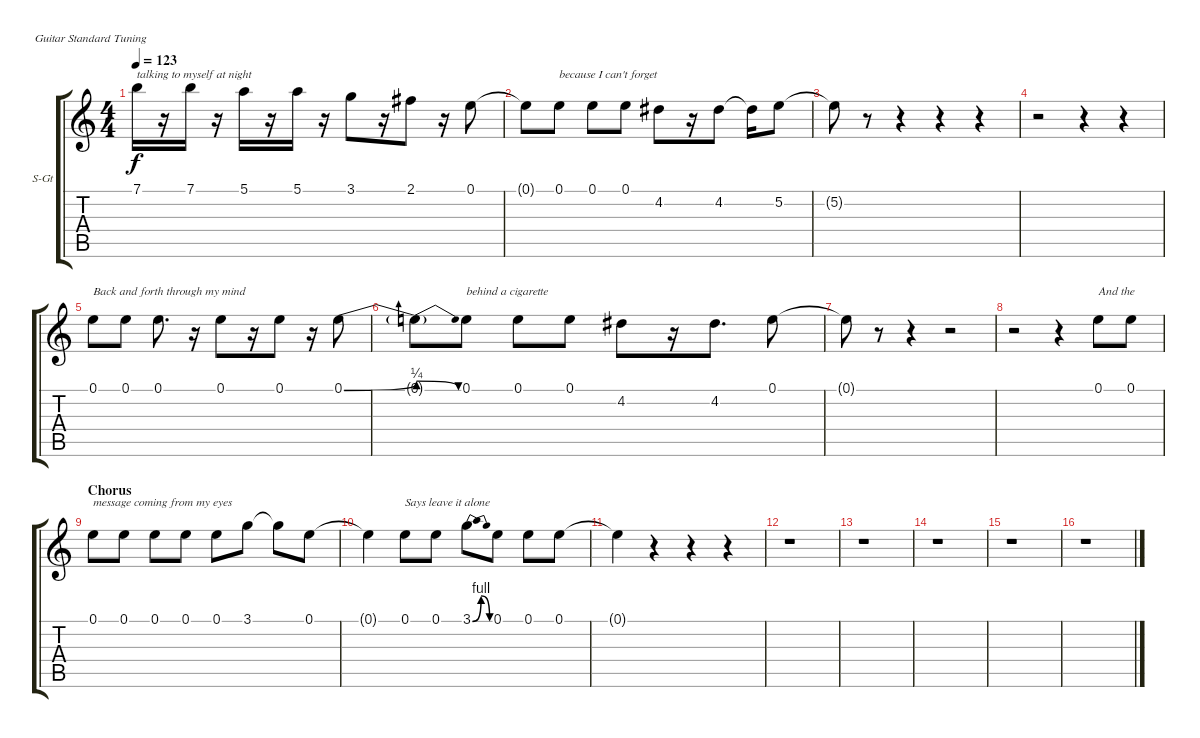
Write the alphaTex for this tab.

\bracketExtendMode groupsimilarinstruments
\firstSystemTrackNameOrientation horizontal
\otherSystemsTrackNameOrientation horizontal
\track ("Jack White - Voice" "S-Gt") {instrument oboe}
\staff {score tabs}
\tuning (E4 B3 G3 D3 A2 E2)
\displaytranspose 12
\ts (4 4)
\tempo 123
\clef g2
\ks c
7.1.16{txt "talking to myself at night" dy f} r.16 7.1.16 r.16 5.1.16 r.16 5.1.16 r.16 3.1.8 r.16 2.1.8 r.16 0.1.8 |
0.1{t}.8 0.1.8{txt "because I can't forget"} 0.1.8 0.1.8 4.2.8 r.16 4.2.8 4.2{t}.16 5.2.8 |
5.2{t}.8 r.8 r.4 r.4 r.4 |
r.2 r.4 r.4 |
0.1.8{txt "Back and forth through my mind"} 0.1.8 0.1.8{d} r.16 0.1.8 r.16 0.1.8 r.16 0.1{be (bend 0 0 60 1)}.8 |
0.1{be (release 0 1 60 0) t}.8 0.1.8{txt "behind a cigarette"} 0.1.8 0.1.8 4.2.8 r.16 4.2.8{d} 0.1.8 |
0.1{t}.8 r.8 r.4 r.2 |
r.2 r.4 0.1.8{txt "And the"} 0.1.8 |
\section ("" "Chorus")
0.1.8{txt "message coming from my eyes"} 0.1.8 0.1.8 0.1.8 0.1.8 3.1.8 3.1{t}.8 0.1.8 |
0.1{t}.4 0.1.8{txt "Says leave it alone"} 0.1.8 3.1{be (bendrelease 0 0 30 4 30 4 60 0)}.8 0.1.8 0.1.8 0.1.8 |
0.1{t}.4 r.4 r.4 r.4 |
r.1 |
r.1 |
r.1 |
r.1 |
r.1
